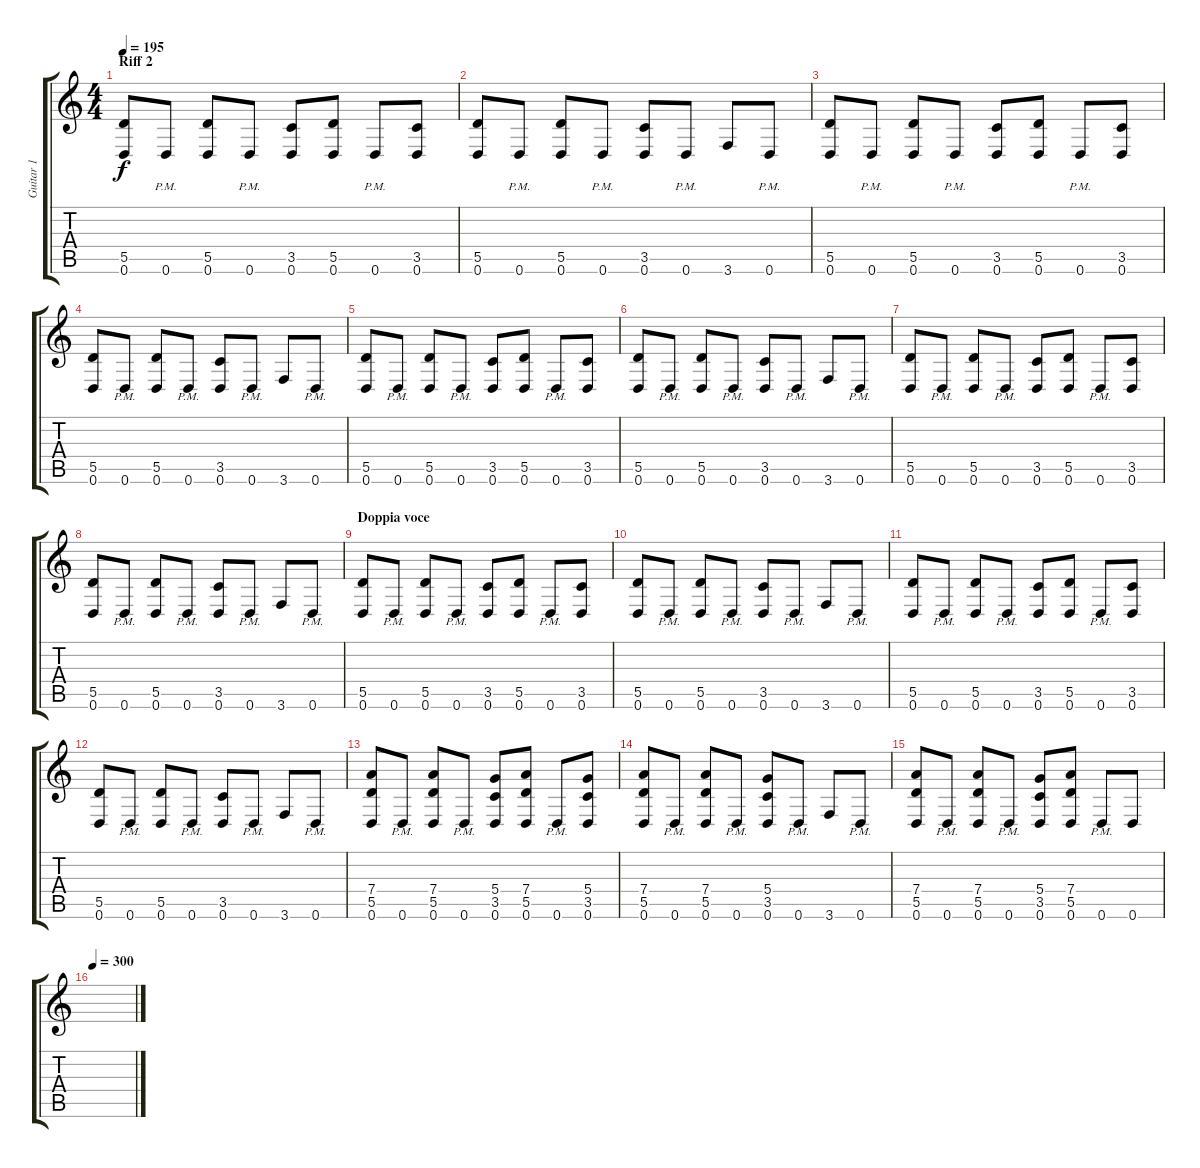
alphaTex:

\track ("Guitar 1" "Guitar 1") {instrument distortionguitar}
\staff {score tabs}
\tuning (E4 B3 G3 D3 A2 D2) {hide}
\ts (4 4)
\section ("" "Riff 2")
\tempo 195
\clef g2
\ks c
(5.5 0.6).8{dy f} 0.6{pm}.8 (5.5 0.6).8 0.6{pm}.8 (3.5 0.6).8 (5.5 0.6).8 0.6{pm}.8 (3.5 0.6).8 |
(5.5 0.6).8 0.6{pm}.8 (5.5 0.6).8 0.6{pm}.8 (3.5 0.6).8 0.6{pm}.8 3.6.8 0.6{pm}.8 |
(5.5 0.6).8 0.6{pm}.8 (5.5 0.6).8 0.6{pm}.8 (3.5 0.6).8 (5.5 0.6).8 0.6{pm}.8 (3.5 0.6).8 |
(5.5 0.6).8 0.6{pm}.8 (5.5 0.6).8 0.6{pm}.8 (3.5 0.6).8 0.6{pm}.8 3.6.8 0.6{pm}.8 |
(5.5 0.6).8 0.6{pm}.8 (5.5 0.6).8 0.6{pm}.8 (3.5 0.6).8 (5.5 0.6).8 0.6{pm}.8 (3.5 0.6).8 |
(5.5 0.6).8 0.6{pm}.8 (5.5 0.6).8 0.6{pm}.8 (3.5 0.6).8 0.6{pm}.8 3.6.8 0.6{pm}.8 |
(5.5 0.6).8 0.6{pm}.8 (5.5 0.6).8 0.6{pm}.8 (3.5 0.6).8 (5.5 0.6).8 0.6{pm}.8 (3.5 0.6).8 |
(5.5 0.6).8 0.6{pm}.8 (5.5 0.6).8 0.6{pm}.8 (3.5 0.6).8 0.6{pm}.8 3.6.8 0.6{pm}.8 |
\section ("" "Doppia voce")
(5.5 0.6).8 0.6{pm}.8 (5.5 0.6).8 0.6{pm}.8 (3.5 0.6).8 (5.5 0.6).8 0.6{pm}.8 (3.5 0.6).8 |
(5.5 0.6).8 0.6{pm}.8 (5.5 0.6).8 0.6{pm}.8 (3.5 0.6).8 0.6{pm}.8 3.6.8 0.6{pm}.8 |
(5.5 0.6).8 0.6{pm}.8 (5.5 0.6).8 0.6{pm}.8 (3.5 0.6).8 (5.5 0.6).8 0.6{pm}.8 (3.5 0.6).8 |
(5.5 0.6).8 0.6{pm}.8 (5.5 0.6).8 0.6{pm}.8 (3.5 0.6).8 0.6{pm}.8 3.6.8 0.6{pm}.8 |
(7.4 5.5 0.6).8 0.6{pm}.8 (7.4 5.5 0.6).8 0.6{pm}.8 (5.4 3.5 0.6).8 (7.4 5.5 0.6).8 0.6{pm}.8 (5.4 3.5 0.6).8 |
(7.4 5.5 0.6).8 0.6{pm}.8 (7.4 5.5 0.6).8 0.6{pm}.8 (5.4 3.5 0.6).8 0.6{pm}.8 3.6.8 0.6{pm}.8 |
(7.4 5.5 0.6).8 0.6{pm}.8 (7.4 5.5 0.6).8 0.6{pm}.8 (5.4 3.5 0.6).8 (7.4 5.5 0.6).8 0.6{pm}.8 0.6.8 |
\tempo 300
